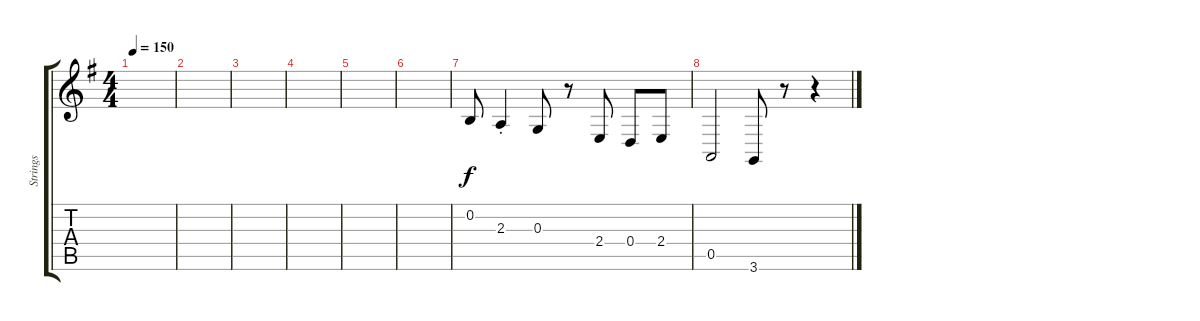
\track ("Strings" "Strings") {instrument stringensemble1}
\staff {score tabs}
\tuning (E4 B3 G3 D3 A2 E2) {hide}
\ts (4 4)
\tempo 150
\clef g2
\ks g
|
|
|
|
|
|
0.2.8 2.3{st}.4 0.3.8 r.8 2.4.8 0.4.8 2.4.8 |
0.5.2 3.6.8 r.8 r.4
